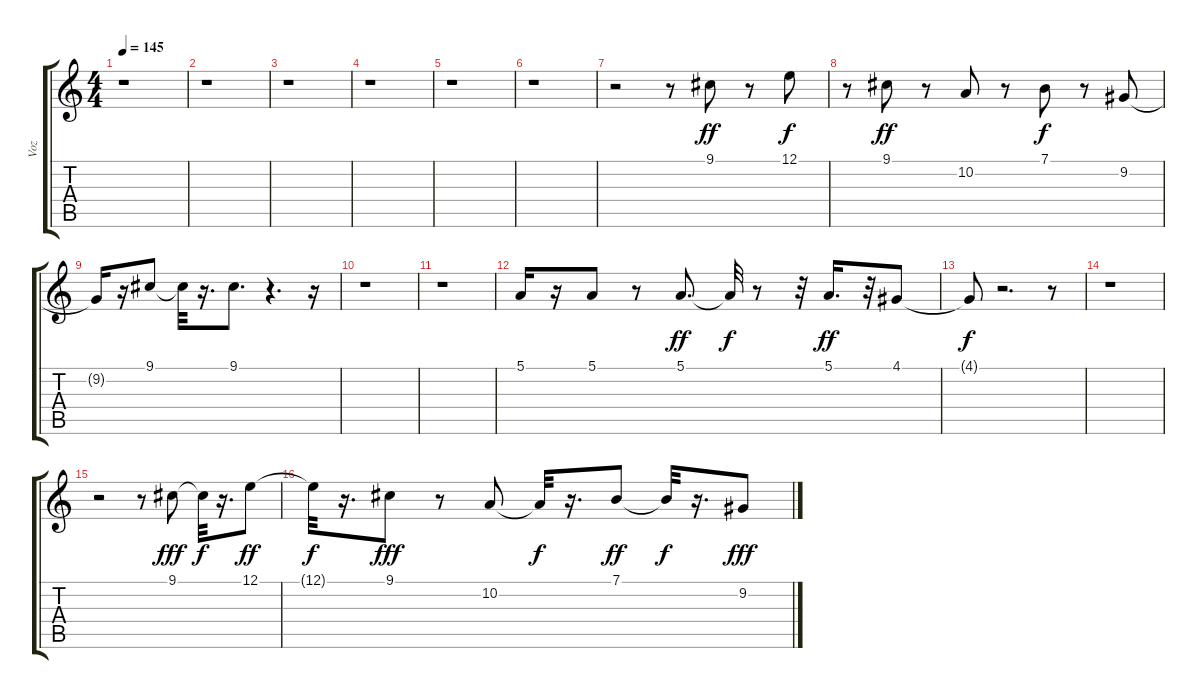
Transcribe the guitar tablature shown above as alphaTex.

\track ("Voz" "Voz") {instrument trumpet}
\staff {score tabs}
\tuning (E4 B3 G3 D3 A2 E2) {hide}
\ts (4 4)
\tempo 145
\clef g2
\ks c
r.1{dy f} |
r.1 |
r.1 |
r.1 |
r.1 |
r.1 |
r.2 r.8 9.1.8{dy ff} r.8 12.1.8{dy f} |
r.8 9.1.8{dy ff} r.8 10.2.8 r.8 7.1.8{dy f} r.8 9.2.8 |
9.2{t}.16 r.16 9.1.8 9.1{t}.32 r.16{d} 9.1.8{d} r.4{d} r.16 |
r.1 |
r.1 |
5.1.16 r.16 5.1.8 r.8 5.1.8{d dy ff} 5.1{t}.32{dy f} r.8 r.32 5.1.16{d dy ff} r.32 4.1.8 |
4.1{t}.8{dy f} r.2{d} r.8 |
r.1 |
r.2 r.8 9.1.8{dy fff} 9.1{t}.32{dy f} r.16{d} 12.1.8{dy ff} |
12.1{t}.32{dy f} r.16{d} 9.1.8{dy fff} r.8 10.2.8 10.2{t}.32{dy f} r.16{d} 7.1.8{dy ff} 7.1{t}.32{dy f} r.16{d} 9.2.8{dy fff}
